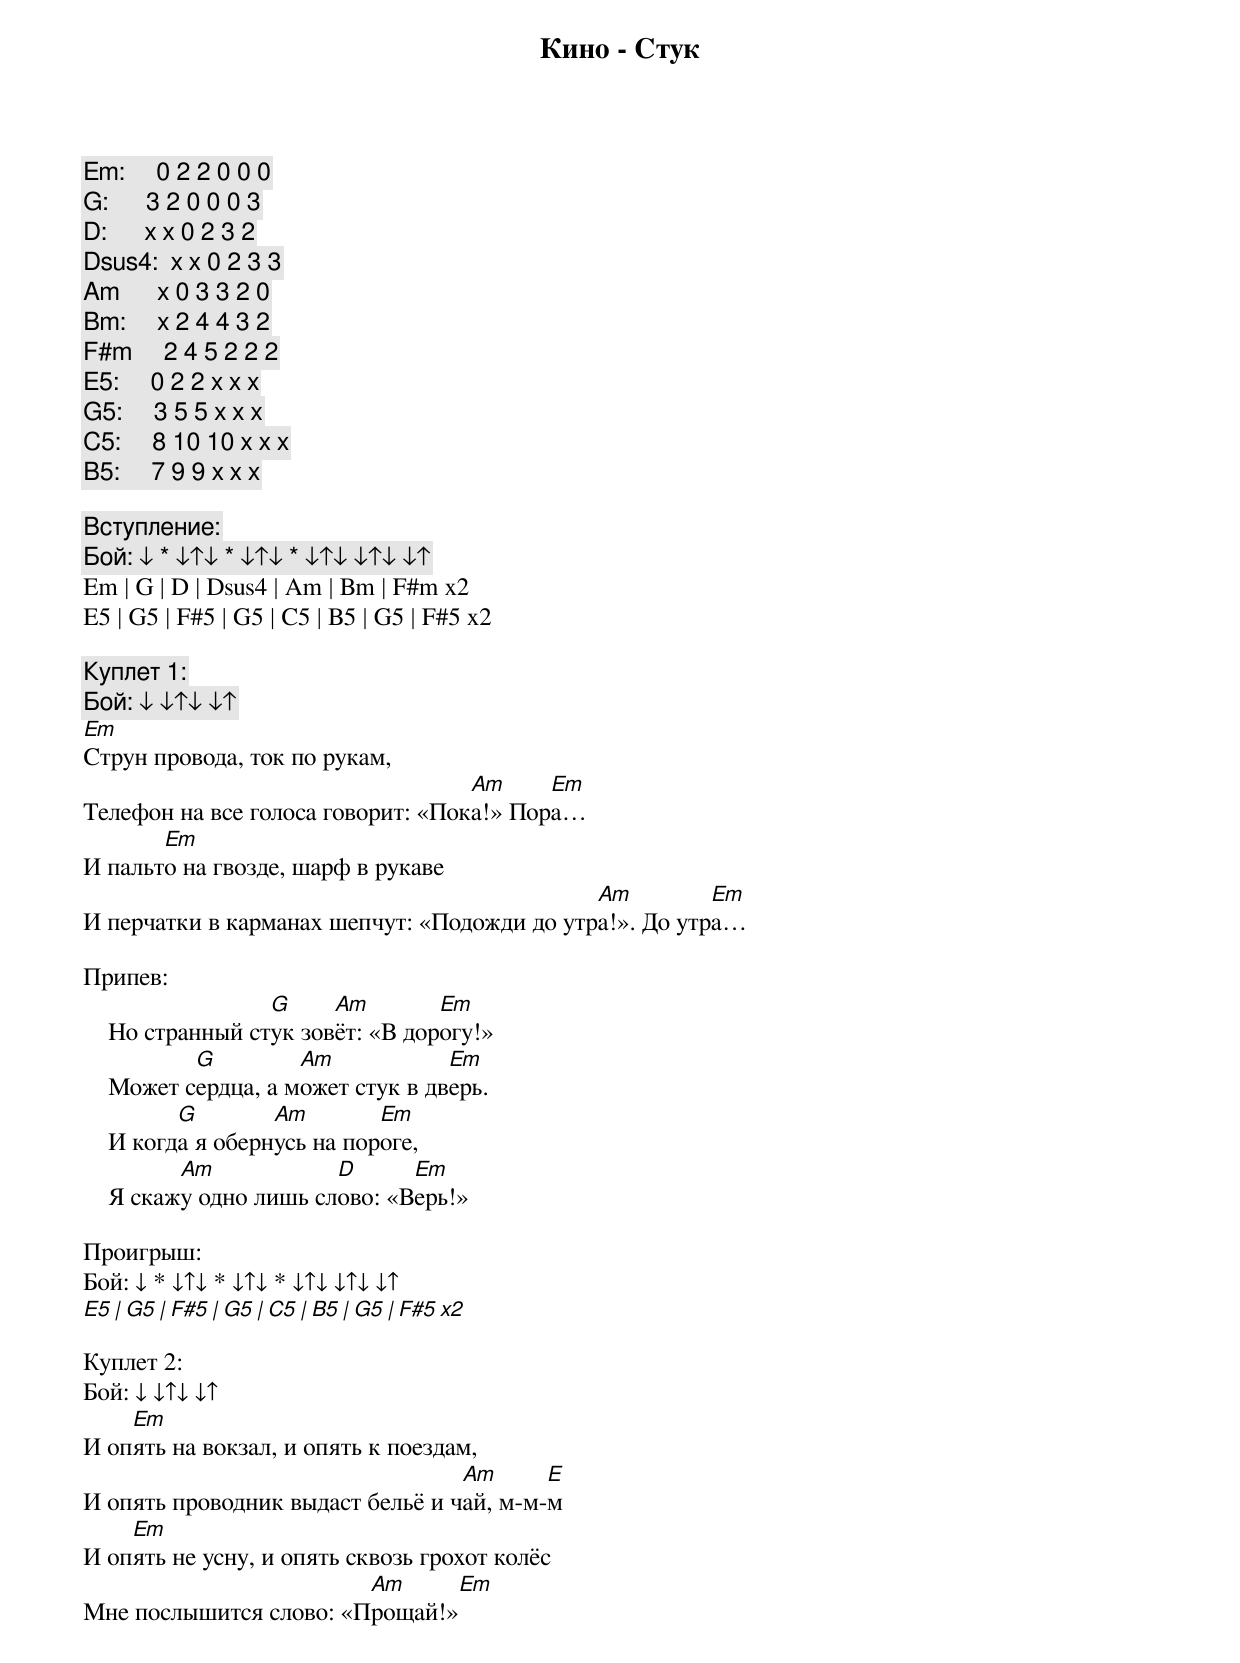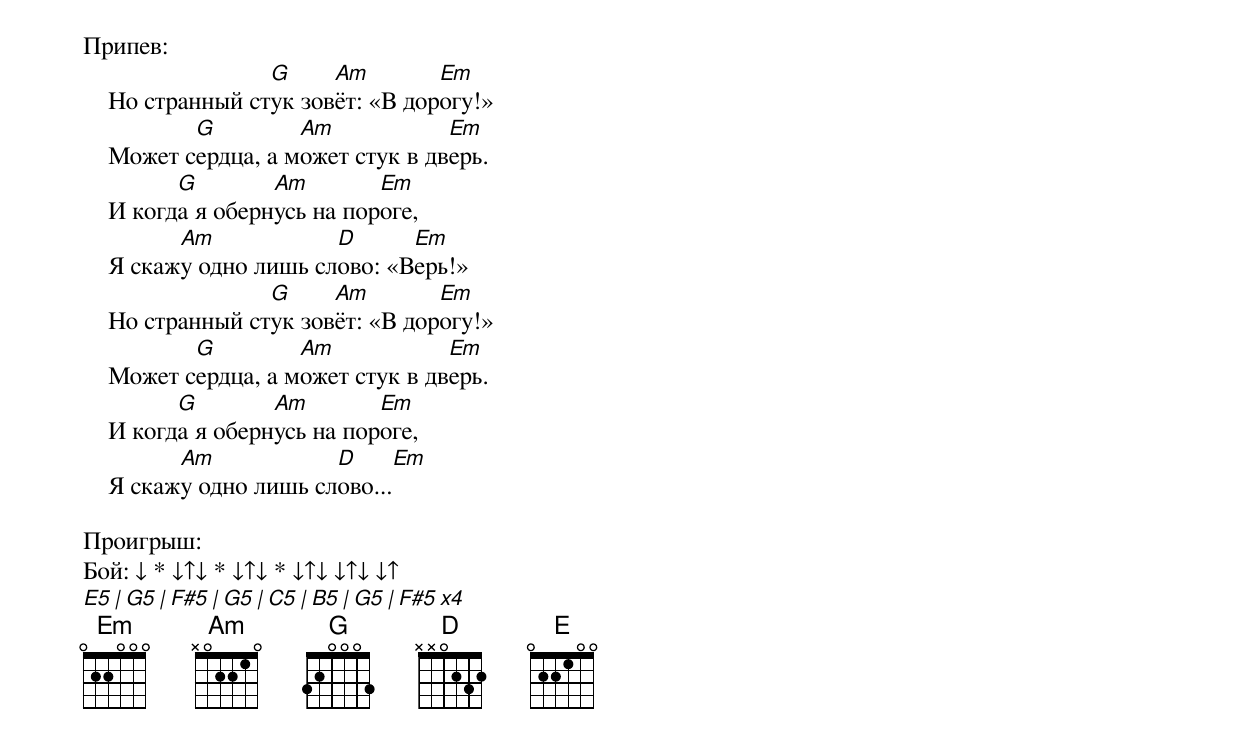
Кино - Стук

Em:     0 2 2 0 0 0
G:      3 2 0 0 0 3
D:      x x 0 2 3 2
Dsus4:  x x 0 2 3 3
Am      x 0 3 3 2 0
Bm:     x 2 4 4 3 2
F#m     2 4 5 2 2 2
E5:     0 2 2 x x x
G5:     3 5 5 x x x
C5:     8 10 10 x x x
B5:     7 9 9 x x x

Вступление:
Бой: ↓ * ↓↑↓ * ↓↑↓ * ↓↑↓ ↓↑↓ ↓↑
Em | G | D | Dsus4 | Am | Bm | F#m x2
E5 | G5 | F#5 | G5 | C5 | B5 | G5 | F#5 x2

Куплет 1:
Бой: ↓ ↓↑↓ ↓↑
Em
Струн провода, ток по рукам,
                                   Am     Em
Телефон на все голоса говорит: «Пока!» Пора…
       Em
И пальто на гвозде, шарф в рукаве
                                             Am         Em
И перчатки в карманах шепчут: «Подожди до утра!». До утра…

Припев:
                  G     Am        Em
    Но странный стук зовёт: «В дорогу!»
           G         Am            Em
    Может сердца, а может стук в дверь.
          G        Am        Em
    И когда я обернусь на пороге,
          Am            D      Em
    Я скажу одно лишь слово: «Верь!»

Проигрыш:
Бой: ↓ * ↓↑↓ * ↓↑↓ * ↓↑↓ ↓↑↓ ↓↑
E5 | G5 | F#5 | G5 | C5 | B5 | G5 | F#5 x2

Куплет 2:
Бой: ↓ ↓↑↓ ↓↑
    Em
И опять на вокзал, и опять к поездам,
                                  Am      E
И опять проводник выдаст бельё и чай, м-м-м
    Em
И опять не усну, и опять сквозь грохот колёс
                        Am     Em
Мне послышится слово: «Прощай!»

Припев:
                  G     Am        Em
    Но странный стук зовёт: «В дорогу!»
           G         Am            Em
    Может сердца, а может стук в дверь.
          G        Am        Em
    И когда я обернусь на пороге,
          Am            D      Em
    Я скажу одно лишь слово: «Верь!»
                  G     Am        Em
    Но странный стук зовёт: «В дорогу!»
           G         Am            Em
    Может сердца, а может стук в дверь.
          G        Am        Em
    И когда я обернусь на пороге,
          Am            D      Em
    Я скажу одно лишь слово...

Проигрыш:
Бой: ↓ * ↓↑↓ * ↓↑↓ * ↓↑↓ ↓↑↓ ↓↑
E5 | G5 | F#5 | G5 | C5 | B5 | G5 | F#5 x4
